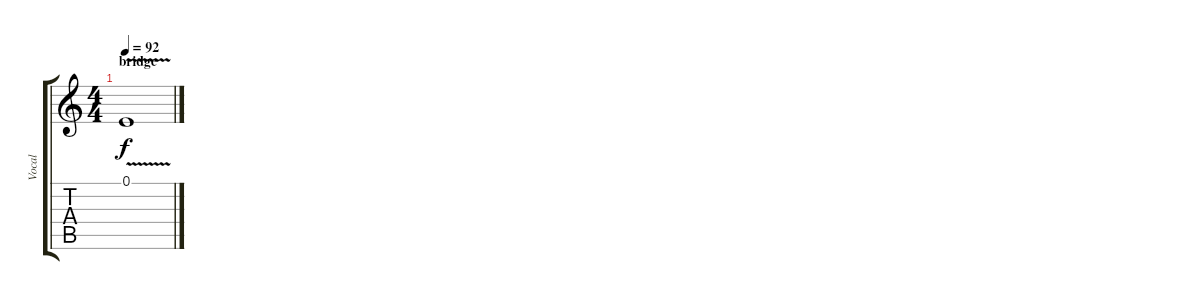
\track ("Vocal" "Vocal") {instrument flute}
\staff {score tabs}
\tuning (E4 B3 G3 D3 A2 E2) {hide}
\ts (4 4)
\section ("" "bridge")
\tempo 92
\clef g2
\ks c
0.1{v}.1{dy f}
